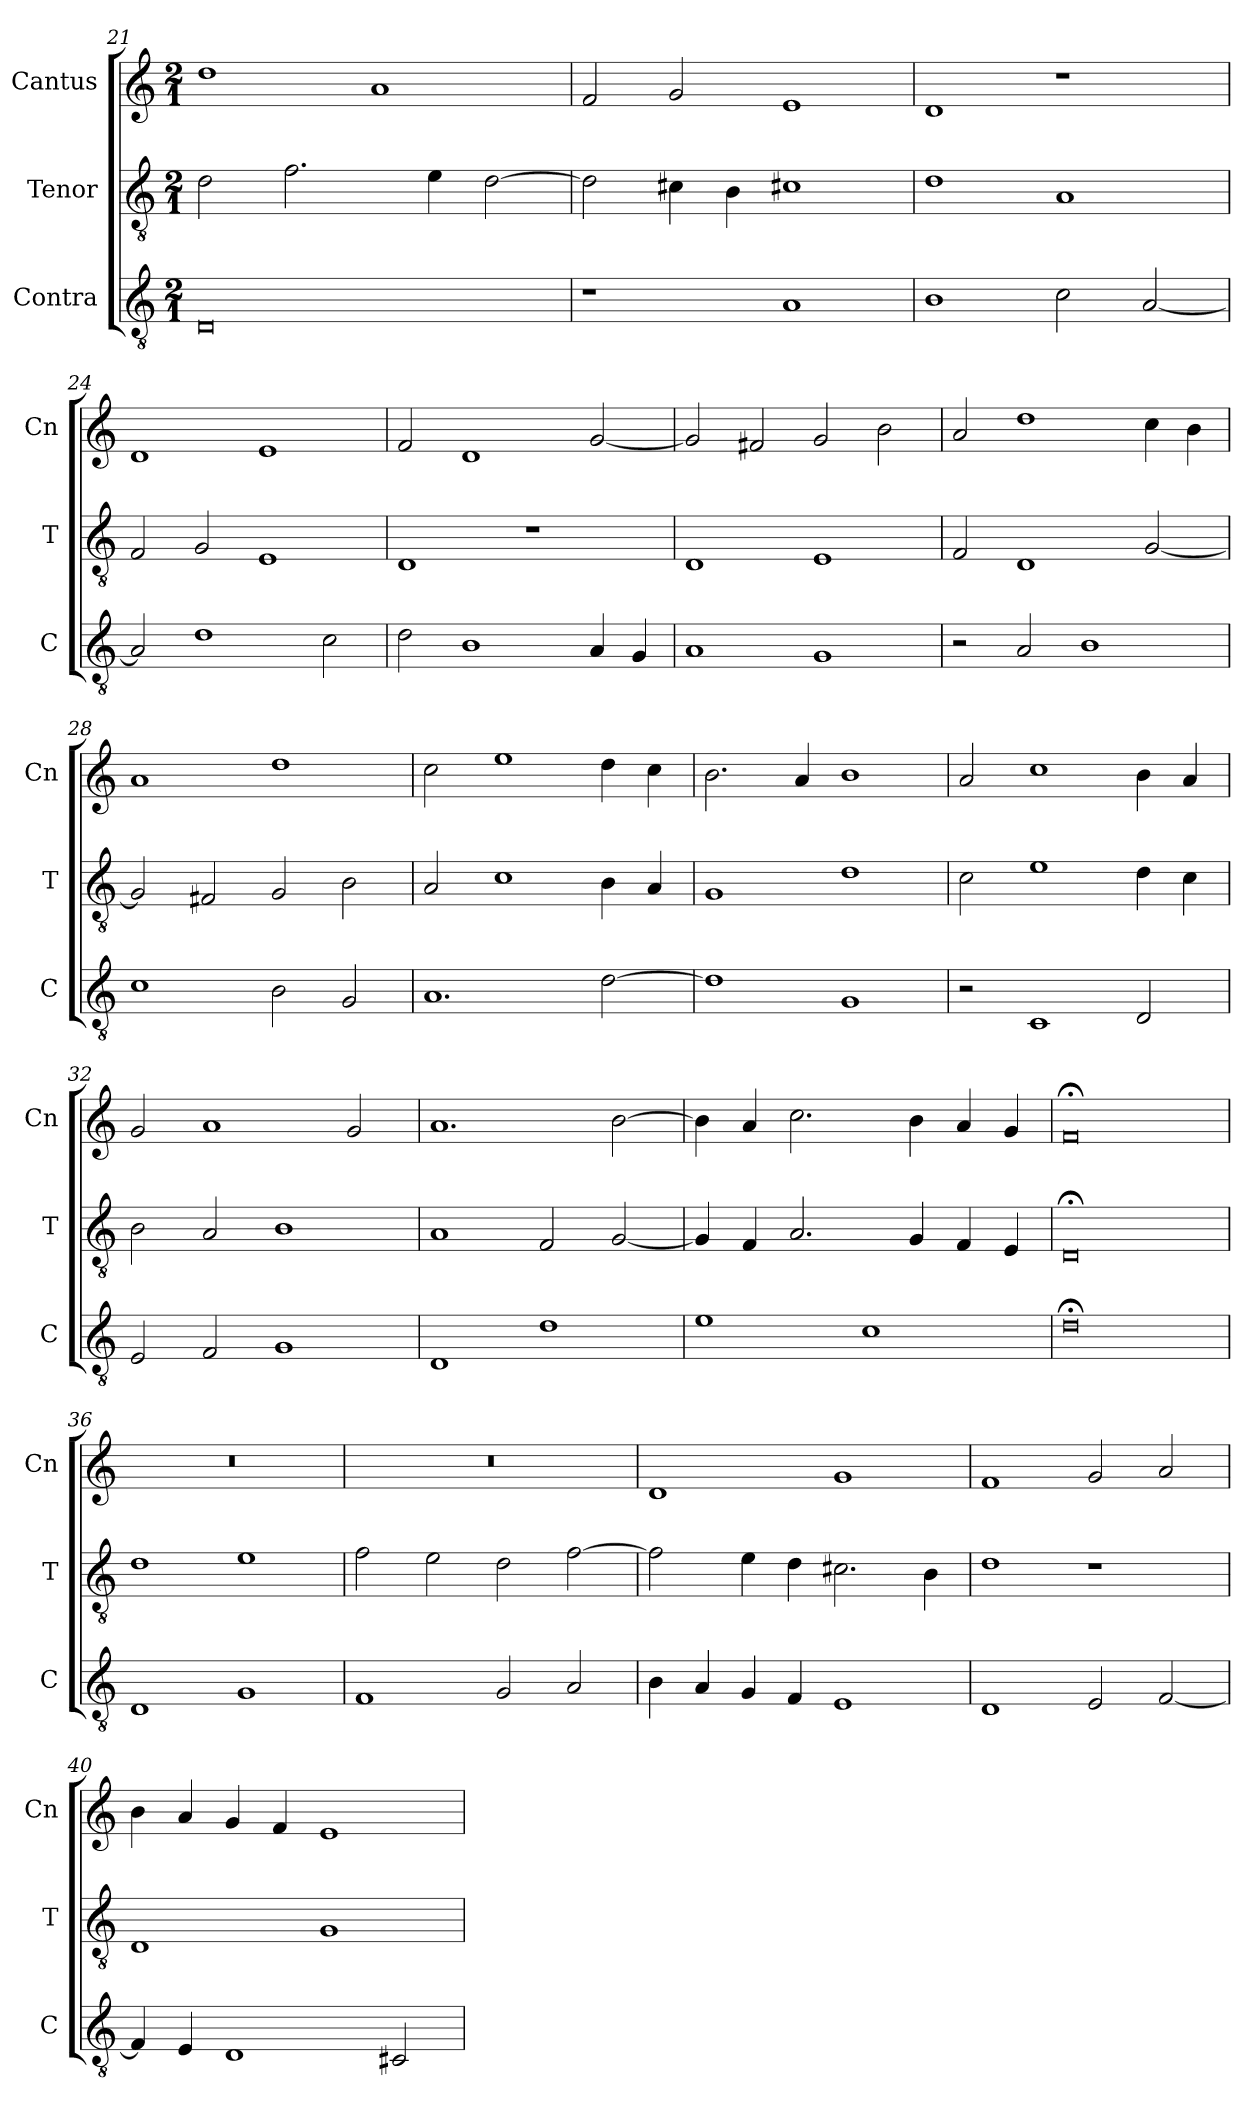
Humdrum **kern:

**kern	**kern	**kern
*part3	*part2	*part1
*staff3	*staff2	*staff1
*I"Contra	*I"Tenor	*I"Cantus
*I'C	*I'T	*I'Cn
*clefGv2	*clefGv2	*clefG2
*k[]	*k[]	*k[]
*M2/1	*M2/1	*M2/1
=21	=21	=21
0D	2d\	1dd
.	2.f\	.
.	.	1a
.	4e\	.
.	[2d\	.
=22	=22	=22
1r	2d\]	2f/
.	4c#X\	2g/
.	4B\	.
1A	1c#X	1e
=23	=23	=23
1B	1d	1d
2c\	1A	1r
[2A/	.	.
=24	=24	=24
2A/]	2F/	1d
1d	2G/	.
.	1E	1e
2c\	.	.
=25	=25	=25
2d\	1D	2f/
1B	.	1d
.	1r	.
4A/	.	[2g/
4G/	.	.
=26	=26	=26
1A	1D	2g/]
.	.	2f#X/
1G	1E	2g/
.	.	2b\
=27	=27	=27
2r	2F/	2a/
2A/	1D	1dd
1B	.	.
.	[2G/	4cc\
.	.	4b\
=28	=28	=28
1c	2G/]	1a
.	2F#X/	.
2B\	2G/	1dd
2G/	2B\	.
=29	=29	=29
1.A	2A/	2cc\
.	1c	1ee
[2d\	4B\	4dd\
.	4A/	4cc\
=30	=30	=30
1d]	1G	2.b\
.	.	4a/
1G	1d	1b
=31	=31	=31
2r	2c\	2a/
1C	1e	1cc
2D/	4d\	4b\
.	4c\	4a/
=32	=32	=32
2E/	2B\	2g/
2F/	2A/	1a
1G	1B	.
.	.	2g/
=33	=33	=33
1D	1A	1.a
1d	2F/	.
.	[2G/	[2b\
=34	=34	=34
1e	4G/]	4b\]
.	4F/	4a/
.	2.A/	2.cc\
1c	.	.
.	4G/	4b\
.	4F/	4a/
.	4E/	4g/
=35	=35	=35
0d;<	0D;<	0f;<
=36	=36	=36
1D	1d	0r
1G	1e	.
=37	=37	=37
1F	2f\	0r
.	2e\	.
2G/	2d\	.
2A/	[2f\	.
=38	=38	=38
4B\	2f\]	1d
4A/	.	.
4G/	4e\	.
4F/	4d\	.
1E	2.c#X\	1g
.	4B\	.
=39	=39	=39
1D	1d	1f
2E/	1r	2g/
[2F/	.	2a/
=40	=40	=40
4F/]	1D	4b\
4E/	.	4a/
1D	.	4g/
.	.	4f/
.	1G	1e
2C#X/	.	.
=	=	=
*-	*-	*-
